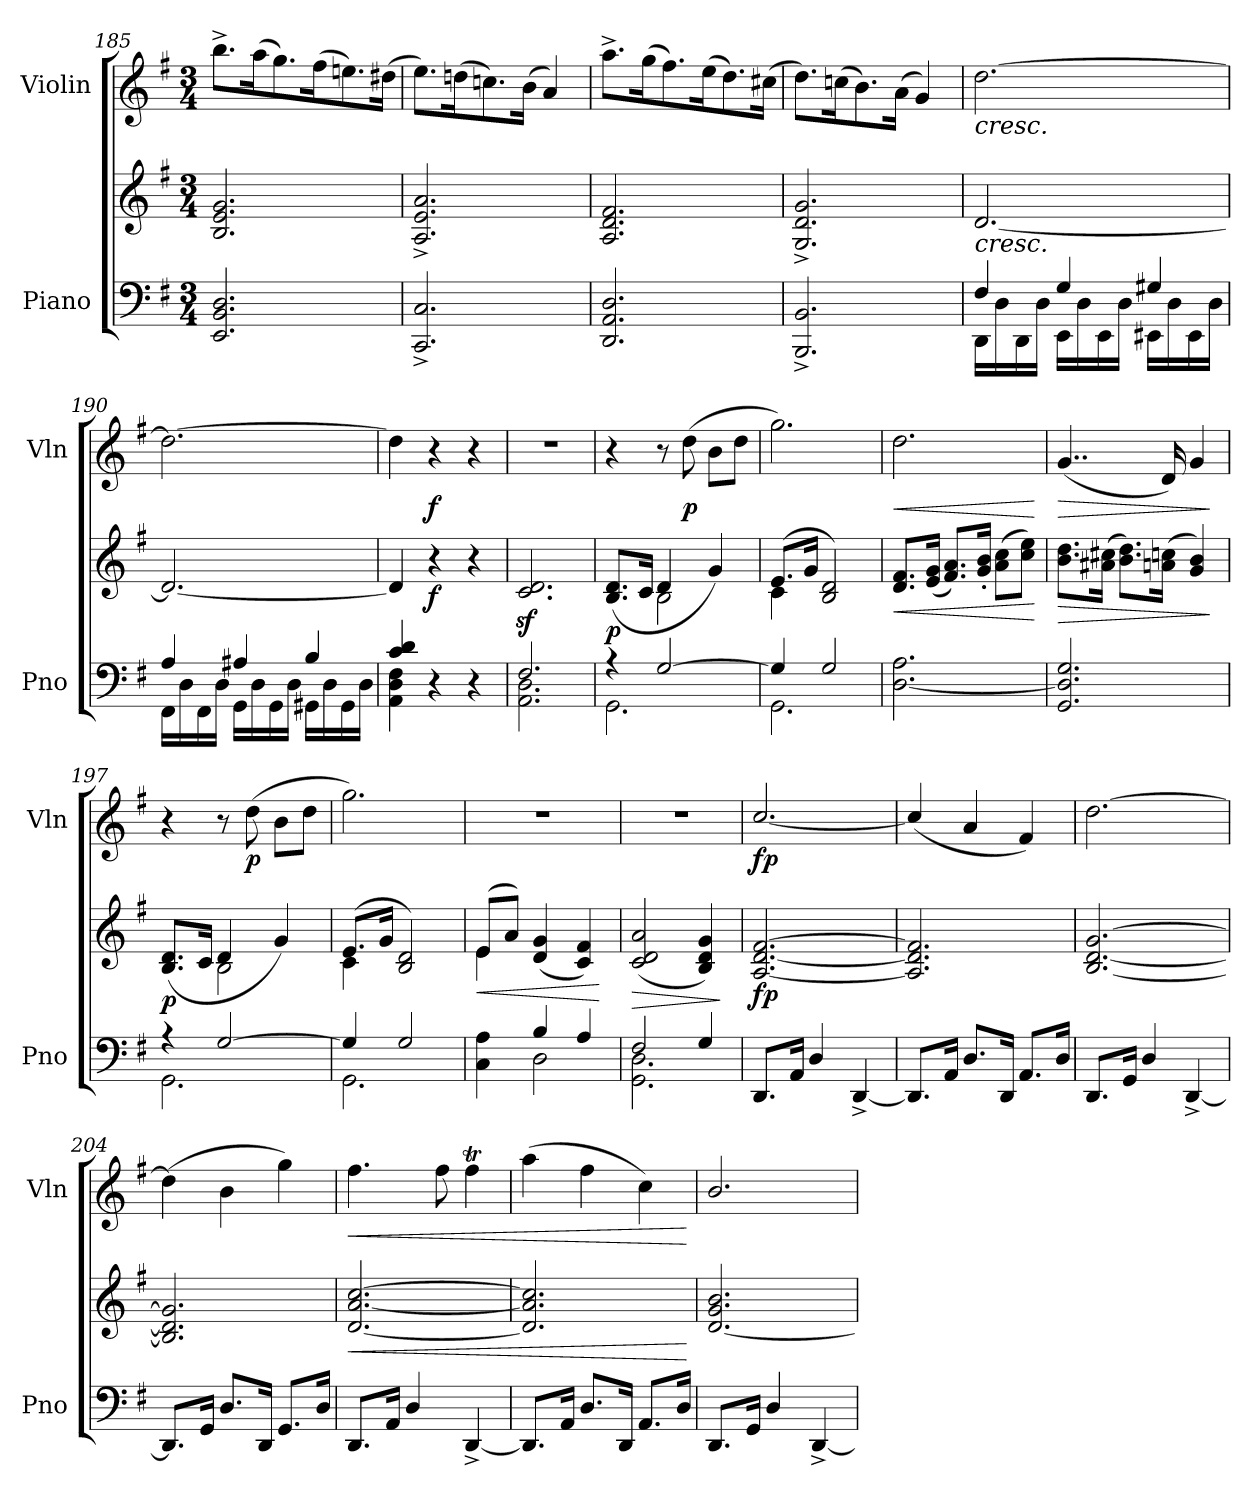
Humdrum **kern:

**kern	**kern	**dynam	**kern	**dynam
*part2	*part2	*part2	*part1	*part1
*staff3	*staff2	*staff2/3	*staff1	*staff1
*I"Piano	*	*	*I"Violin	*
*I'Pno	*	*	*I'Vln	*
*clefF4	*clefG2	*	*clefG2	*
*k[f#]	*k[f#]	*	*k[f#]	*
*M3/4	*M3/4	*	*M3/4	*
=185	=185	=185	=185	=185
2.EE/ 2.BB/ 2.D/	2.B/ 2.e/ 2.g/	.	8.bb^\L	.
.	.	.	(>16aa\K	.
.	.	.	8.gg\)	.
.	.	.	(>16ff#\K	.
.	.	.	8.een\)	.
.	.	.	(>16dd#X\Jk	.
=186	=186	=186	=186	=186
2.CC/^ 2.C/^	2.A/^ 2.e/^ 2.a/^	.	8.ee\L)	.
.	.	.	(>16ddn\K	.
.	.	.	8.ccn\)	.
.	.	.	(>16b\Jk	.
.	.	.	4a/)	.
=187	=187	=187	=187	=187
2.DD/ 2.AA/ 2.D/	2.A/ 2.d/ 2.f#/	.	8.aa^\L	.
.	.	.	(>16gg\K	.
.	.	.	8.ff#\)	.
.	.	.	(>16ee\K	.
.	.	.	8.dd\)	.
.	.	.	(>16cc#X\Jk	.
!!LO:LB:g=z
=188	=188	=188	=188	=188
2.BBB/^ 2.BB/^	2.G/^ 2.d/^ 2.g/^	.	8.dd\L)	.
.	.	.	(>16ccn\K	.
.	.	.	8.b\)	.
.	.	.	(>16a\Jk	.
.	.	.	4g/)	.
=189	=189	=189	=189	=189
*^	*	*	*	*
!	!	!	!	!LO:TX:b:i:t=cresc.	!
!	!	!LO:TX:b:i:t=cresc.	!	!	!
4F#/	16DD\LL	[2.d/	.	[2.dd\	.
.	16D\	.	.	.	.
.	16DD\	.	.	.	.
.	16D\JJ	.	.	.	.
4G/	16EE\LL	.	.	.	.
.	16D\	.	.	.	.
.	16EE\	.	.	.	.
.	16D\JJ	.	.	.	.
4G#X/	16EE#X\LL	.	.	.	.
.	16D\	.	.	.	.
.	16EE#\	.	.	.	.
.	16D\JJ	.	.	.	.
=190	=190	=190	=190	=190	=190
4A/	16FF#\LL	2.d/_	.	2.dd\_	.
.	16D\	.	.	.	.
.	16FF#\	.	.	.	.
.	16D\JJ	.	.	.	.
4A#X/	16GG\LL	.	.	.	.
.	16D\	.	.	.	.
.	16GG\	.	.	.	.
.	16D\JJ	.	.	.	.
4B/	16GG#X\LL	.	.	.	.
.	16D\	.	.	.	.
.	16GG#\	.	.	.	.
.	16D\JJ	.	.	.	.
=191	=191	=191	=191	=191	=191
4c/ 4d/	4AA\ 4D\ 4F#\	4d/]	.	4dd\]	.
!	!	!	!LO:DY:b	!	!LO:DY:b
4r	2ryy	4r	f	4r	f
4r	.	4r	.	4r	.
=192	=192	=192	=192	=192	=192
2.F#/	2.AA\ 2.D\	2.c/z< 2.d/z<	.	2.r	.
=193	=193	=193	=193	=193	=193
*	*	*^	*	*	*
!	!	!	!	!LO:DY:b	!	!
4r	2.GG\	(>8.B/ 8.d/L	4ryy	p	4r	.
.	.	16c/Jk	.	.	.	.
[2G/	.	4d/	2B\	.	8r	.
!	!	!	!	!	!	!LO:DY:b
.	.	.	.	.	(>8dd\	p
.	.	4g/)	.	.	8b\L	.
.	.	.	.	.	8dd\J	.
=194	=194	=194	=194	=194	=194	=194
4G/]	2.GG\	(>8.e/L	4c\	.	2.gg\)	.
.	.	16g/Jk	.	.	.	.
2G/	.	2B/ 2d/)	2ryy	.	.	.
*v	*v	*	*	*	*	*
!!LO:PB:g=z
=195	=195	=195	=195	=195	=195
!	!	!	!LO:HP:b	!	!LO:HP:b
*	*v	*v	*	*	*
[2.D\ 2.A\	8.d/ 8.f#/L	<	2.dd\	<
.	(<16e/ 16g/Jk	.	.	.
.	8.f#/ 8.a/L)	.	.	.
.	16g/' 16b/'Jk	.	.	.
.	(>8a\ 8cc\L	.	.	.
.	8cc\ 8ee\J)	.	.	.
.	.	[	.	[
=196	=196	=196	=196	=196
!	!	!LO:HP:b	!	!LO:HP:b
2.GG/ 2.D/] 2.G/	8.b\ 8.dd\L	>	(<4..g/	>
.	(>16a#X\ 16cc#X\Jk	.	.	.
.	8.b\ 8.dd\L)	.	.	.
.	(>16an\ 16ccn\Jk	.	16d/)	.
.	4g/ 4b/)	.	4g/	.
.	.	]	.	]
=197	=197	=197	=197	=197
*^	*^	*	*	*
!	!	!	!	!LO:DY:b	!	!
4r	2.GG\	(>8.B/ 8.d/L	4ryy	p	4r	.
.	.	16c/Jk	.	.	.	.
[2G/	.	4d/	2B\	.	8r	.
!	!	!	!	!	!	!LO:DY:b
.	.	.	.	.	(>8dd\	p
.	.	4g/)	.	.	8b\L	.
.	.	.	.	.	8dd\J	.
=198	=198	=198	=198	=198	=198	=198
4G/]	2.GG\	(>8.e/L	4c\	.	2.gg\)	.
.	.	16g/Jk	.	.	.	.
2G/	.	2B/ 2d/)	2ryy	.	.	.
=199	=199	=199	=199	=199	=199	=199
!	!	!	!	!LO:HP:b	!	!
4C\ 4A\	4ryy	(>8e/L	4e\	<	2.r	.
.	.	8a/J)	.	.	.	.
4B/	2D\	(<4d/ 4g/	2ryy	.	.	.
4A/	.	4c/ 4f#/)	.	.	.	.
*v	*v	*	*	*	*	*
*	*v	*v	*	*	*
.	.	[	.	.
=200	=200	=200	=200	=200
*^	*	*	*	*
!	!	!	!LO:HP:b	!	!
2F#/	2.GG\ 2.D\	(<2c/ 2d/ 2a/	>	2.r	.
4G/	.	4B/ 4d/ 4g/)	.	.	.
*v	*v	*	*	*	*
.	.	]	.	.
=201	=201	=201	=201	=201
!	!	!LO:DY:b	!	!LO:DY:b
8.DD/L	[2.A/ [2.d/ [2.f#/	fp	[2.cc/	fp
16AA/Jk	.	.	.	.
4D/	.	.	.	.
[4DD^/	.	.	.	.
=202	=202	=202	=202	=202
8.DD/L]	2.A/] 2.d/] 2.f#/]	.	(<4cc/]	.
16AA/Jk	.	.	.	.
8.D/L	.	.	4a/	.
16DD/Jk	.	.	.	.
8.AA/L	.	.	4f#/)	.
16D/Jk	.	.	.	.
!!LO:LB:g=z
=203	=203	=203	=203	=203
8.DD/L	[2.B/ [2.d/ [2.g/	.	[2.dd\	.
16GG/Jk	.	.	.	.
4D/	.	.	.	.
[4DD^/	.	.	.	.
=204	=204	=204	=204	=204
8.DD/L]	2.B/] 2.d/] 2.g/]	.	(>4dd\]	.
16GG/Jk	.	.	.	.
8.D/L	.	.	4b\	.
16DD/Jk	.	.	.	.
8.GG/L	.	.	4gg\)	.
16D/Jk	.	.	.	.
=205	=205	=205	=205	=205
!	!	!LO:HP:b	!	!LO:HP:b
8.DD/L	[2.d/ [2.a/ [2.cc/	<	4.ff#\	<
16AA/Jk	.	.	.	.
4D/	.	.	.	.
.	.	.	8ff#\	.
[4DD^/	.	.	4ff#t\	.
=206	=206	=206	=206	=206
8.DD/L]	2.d/] 2.a/] 2.cc/]	.	(>4aa\	.
16AA/Jk	.	.	.	.
8.D/L	.	.	4ff#\	.
16DD/Jk	.	.	.	.
8.AA/L	.	.	4cc\)	.
16D/Jk	.	.	.	.
.	.	[	.	[
=207	=207	=207	=207	=207
8.DD/L	[2.d/ 2.g/ 2.b/	.	2.b/	.
16GG/Jk	.	.	.	.
4D/	.	.	.	.
[4DD^/	.	.	.	.
=	=	=	=	=
*-	*-	*-	*-	*-
